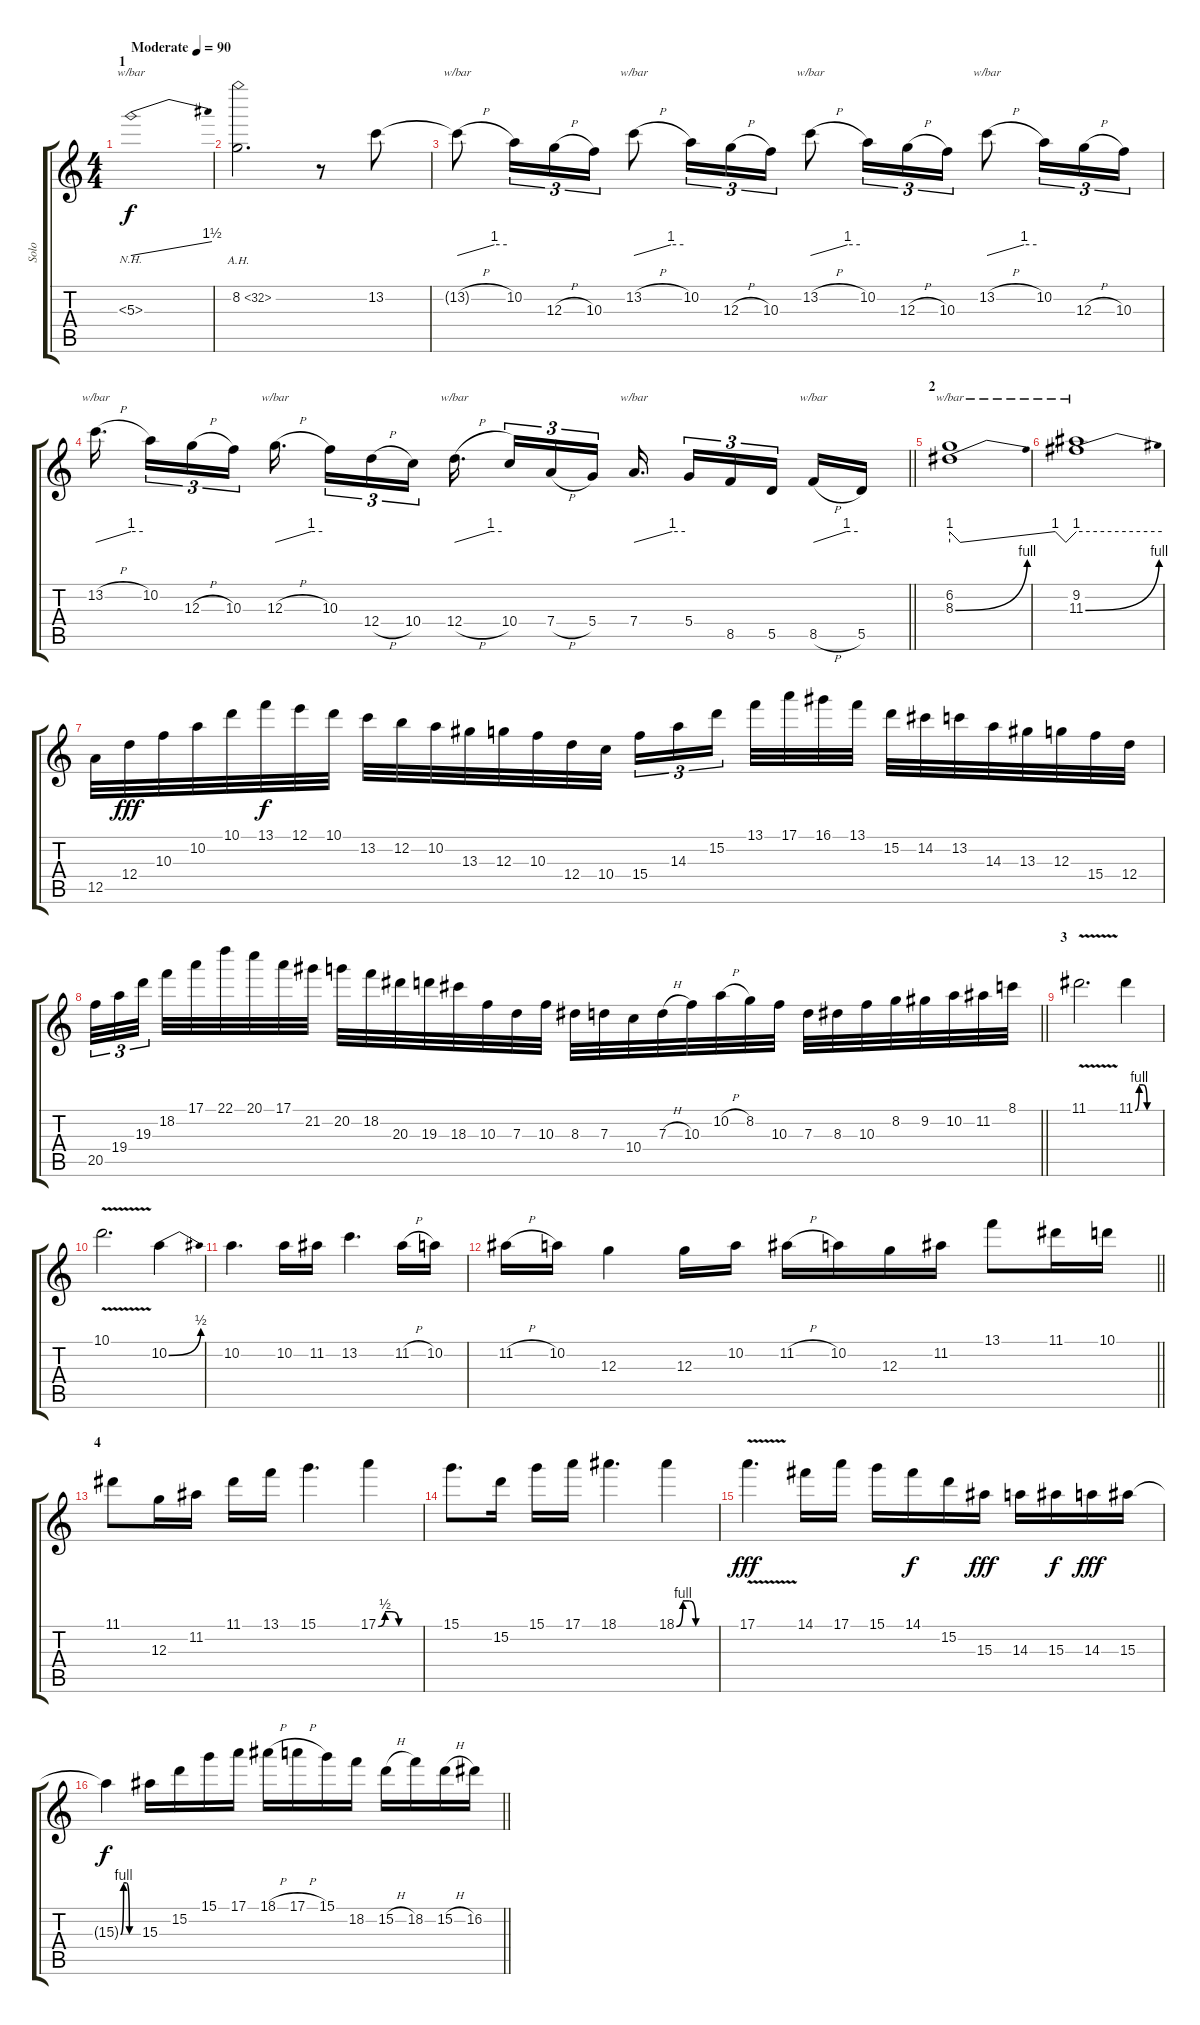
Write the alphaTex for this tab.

\track ("Solo" "Solo") {instrument distortionguitar}
\staff {score tabs}
\tuning (E4 B3 G3 D3 A2 D2) {hide}
\ts (4 4)
\section ("" "1")
\tempo (90 "Moderate")
\clef g2
\ks c
5.3{nh}.1{tbe (dive default 0 0 60 6) dy f instrument distortionguitar} |
8.2{ah 24}.2{d} r.8 13.2.8 |
13.2{h t}.8{tbe (custom default 0 0 45 4 60 4)} 10.2.16{tu (3 2)} 12.3{h}.16{tu (3 2)} 10.3.16{tu (3 2)} 13.2{h}.8{tbe (custom default 0 0 45 4 60 4)} 10.2.16{tu (3 2)} 12.3{h}.16{tu (3 2)} 10.3.16{tu (3 2)} 13.2{h}.8{tbe (custom default 0 0 45 4 60 4)} 10.2.16{tu (3 2)} 12.3{h}.16{tu (3 2)} 10.3.16{tu (3 2)} 13.2{h}.8{tbe (custom default 0 0 45 4 60 4)} 10.2.16{tu (3 2)} 12.3{h}.16{tu (3 2)} 10.3.16{tu (3 2)} |
\barLineRight lightlight
13.2{h}.16{d tbe (custom default 0 0 45 4 60 4) beam splitsecondary} 10.2.16{tu (3 2)} 12.3{h}.16{tu (3 2)} 10.3.16{tu (3 2) beam splitsecondary} 12.3{h}.16{d tbe (custom default 0 0 46 4 60 4)} 10.3.16{tu (3 2)} 12.4{h}.16{tu (3 2)} 10.4.16{tu (3 2) beam splitsecondary} 12.4{h}.16{d tbe (custom default 0 0 46 4 60 4)} 10.4.16{tu (3 2)} 7.4{h}.16{tu (3 2)} 5.4.16{tu (3 2) beam splitsecondary} 7.4.16{d tbe (custom default 0 0 45 4 60 4)} 5.4.16{tu (3 2)} 8.5.16{tu (3 2)} 5.5.16{tu (3 2) beam splitsecondary} 8.5{h}.16{tbe (custom default 0 0 45 4 60 4)} 5.5.16 |
\section ("" "2")
(6.2 8.3{be (bend 0 0 60 4)}).1{tbe (custom default 0 4 5 0 50 4 55 0 60 4)} |
(9.2 11.3{be (bend 0 0 60 4)}).1{tbe (hold default 0 4 60 4)} |
12.5.32 12.4.32{dy fff} 10.3.32 10.2.32 10.1.32 13.1.32{dy f} 12.1.32 10.1.32 13.2.32 12.2.32 10.2.32 13.3.32 12.3.32 10.3.32 12.4.32 10.4.32 15.4.16{tu (3 2)} 14.3.16{tu (3 2)} 15.2.16{tu (3 2) beam splitsecondary} 13.1.32 17.1.32 16.1.32 13.1.32 15.2.32 14.2.32 13.2.32 14.3.32 13.3.32 12.3.32 15.4.32 12.4.32 |
\barLineRight lightlight
20.5.32{tu (3 2)} 19.4.32{tu (3 2)} 19.3.32{tu (3 2) beam splitsecondary} 18.2.32 17.1.32 22.1.32 20.1.32 17.1.32 21.2.32 20.2.32 18.2.32 20.3.32 19.3.32 18.3.32 10.3.32 7.3.32 10.3.32 8.3.32 7.3.32 10.4.32 7.3{h}.32 10.3.32 10.2{h}.32 8.2.32 10.3.32 7.3.32 8.3.32 10.3.32 8.2.32 9.2.32 10.2.32 11.2.32 8.1.32 |
\section ("" "3")
11.1{v}.2{d} 11.1{be (custom 0 0 10 4 20 4 30 0 60 0)}.4 |
10.1{v}.2{d} 10.2{be (bend 0 0 60 2)}.4 |
10.2.4{d} 10.2.16 11.2.16 13.2.4{d} 11.2{h}.16 10.2.16 |
\barLineRight lightlight
11.2{h}.16 10.2.16 12.3.4 12.3.16 10.2.16 11.2{h}.16 10.2.16 12.3.16 11.2.16 13.1.8 11.1.16 10.1.16 |
\section ("" "4")
11.1.8 12.3.16 11.2.16 11.1.16 13.1.16 15.1.4{d} 17.1{be (custom 0 0 10 2 20 2 30 0 60 0)}.4 |
15.1.8{d} 15.2.16 15.1.16 17.1.16 18.1.4{d} 18.1{be (custom 0 0 10 4 20 4 30 0 60 0)}.4 |
17.1{v}.4{d dy fff} 14.1.16 17.1.16 15.1.16 14.1.16{dy f} 15.2.16 15.3.16{dy fff} 14.3.16 15.3.16{dy f} 14.3.16{dy fff} 15.3.16 |
\barLineRight lightlight
15.3{be (custom 0 0 10 4 20 4 30 0 60 0) t}.4{dy f} 15.3.16 15.2.16 15.1.16 17.1.16 18.1{h}.16 17.1{h}.16 15.1.16 18.2.16 15.2{h}.16 18.2.16 15.2{h}.16 16.2.16
